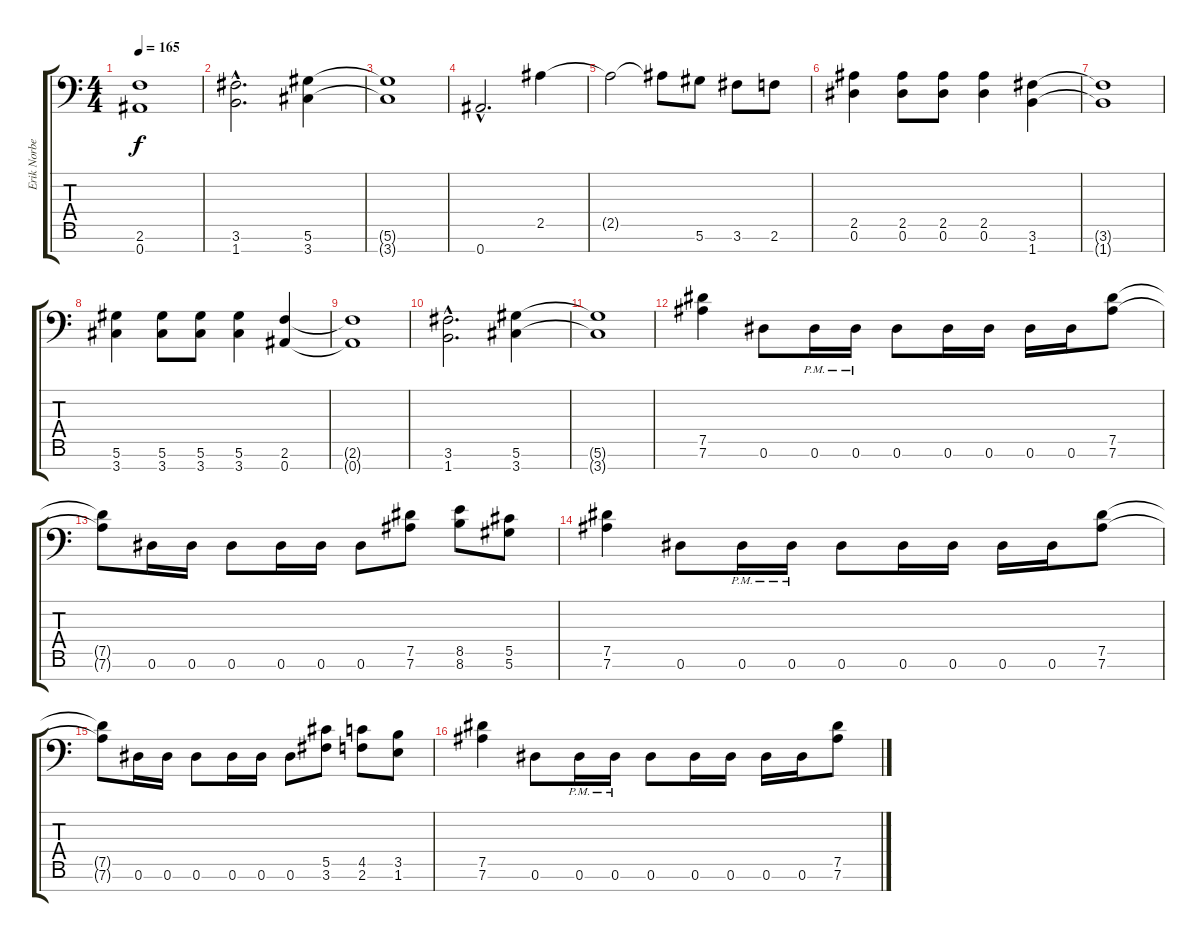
\track ("Erik Norberg" "Erik Norbe") {instrument distortionguitar}
\staff {score tabs}
\tuning (Eb4 Bb3 Gb3 Db3 Ab2 Eb2 Bb1) {hide}
\ts (4 4)
\tempo 165
\clef f4
\ks c
(2.6{t} 0.7{t}).1{dy f} |
(3.6{hac} 1.7{hac}).2{d} (5.6 3.7).4 |
(5.6{t} 3.7{t}).1 |
0.7{hac}.2{d} 2.5.4 |
2.5{t}.2 2.5{t}.8 5.6.8 3.6.8 2.6.8 |
(2.5 0.6).4 (2.5 0.6).8 (2.5 0.6).8 (2.5 0.6).4 (3.6 1.7).4 |
(3.6{t} 1.7{t}).1 |
(5.6 3.7).4 (5.6 3.7).8 (5.6 3.7).8 (5.6 3.7).4 (2.6 0.7).4 |
(2.6{t} 0.7{t}).1 |
(3.6{hac} 1.7{hac}).2{d} (5.6 3.7).4 |
(5.6{t} 3.7{t}).1 |
(7.5 7.6).4 0.6.8 0.6{pm}.16 0.6{pm}.16 0.6.8 0.6.16 0.6.16 0.6.16 0.6.16 (7.5 7.6).8 |
(7.5{t} 7.6{t}).8 0.6.16 0.6.16 0.6.8 0.6.16 0.6.16 0.6.8 (7.5 7.6).8 (8.5 8.6).8 (5.5 5.6).8 |
(7.5 7.6).4 0.6.8 0.6{pm}.16 0.6{pm}.16 0.6.8 0.6.16 0.6.16 0.6.16 0.6.16 (7.5 7.6).8 |
(7.5{t} 7.6{t}).8 0.6.16 0.6.16 0.6.8 0.6.16 0.6.16 0.6.8 (5.5 3.6).8 (4.5 2.6).8 (3.5 1.6).8 |
(7.5 7.6).4 0.6.8 0.6{pm}.16 0.6{pm}.16 0.6.8 0.6.16 0.6.16 0.6.16 0.6.16 (7.5 7.6).8
